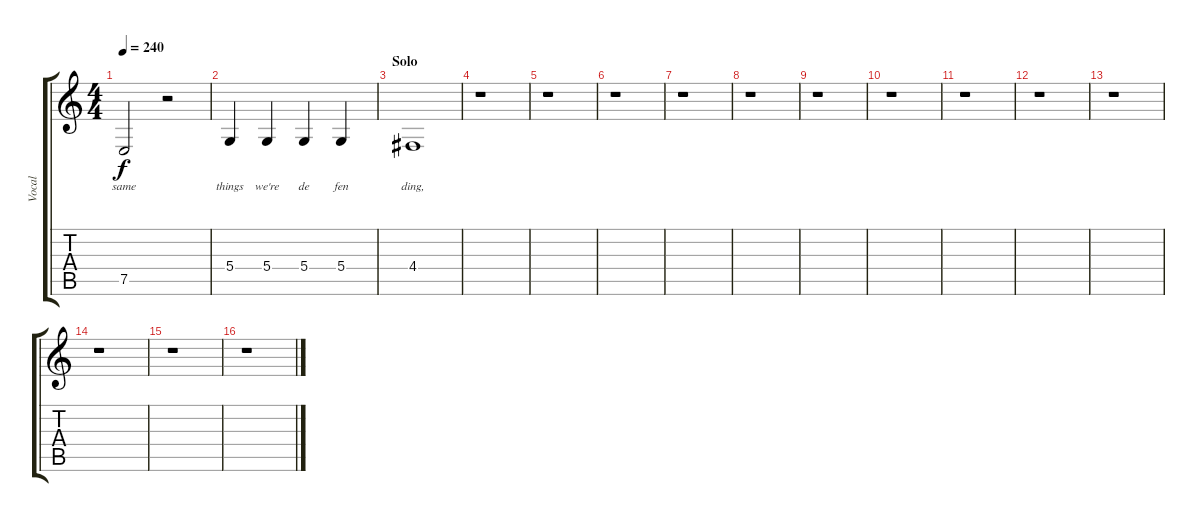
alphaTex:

\track ("Vocal" "Vocal") {instrument flute}
\staff {score tabs}
\tuning (E4 B3 G3 D3 A2 E2) {hide}
\ts (4 4)
\tempo 240
\clef g2
\ks c
7.5.2{lyrics (0 "same") lyrics (1 "") lyrics (2 "") lyrics (3 "") lyrics (4 "") dy f} r.2 |
5.4.4{lyrics (0 "things") lyrics (1 "") lyrics (2 "") lyrics (3 "") lyrics (4 "")} 5.4.4{lyrics (0 "we're") lyrics (1 "") lyrics (2 "") lyrics (3 "") lyrics (4 "")} 5.4.4{lyrics (0 "de") lyrics (1 "") lyrics (2 "") lyrics (3 "") lyrics (4 "")} 5.4.4{lyrics (0 "fen") lyrics (1 "") lyrics (2 "") lyrics (3 "") lyrics (4 "")} |
\section ("" "Solo")
4.4.1{lyrics (0 "ding,") lyrics (1 "") lyrics (2 "") lyrics (3 "") lyrics (4 "")} |
r.1 |
r.1 |
r.1 |
r.1 |
r.1 |
r.1 |
r.1 |
r.1 |
r.1 |
r.1 |
r.1 |
r.1 |
r.1
